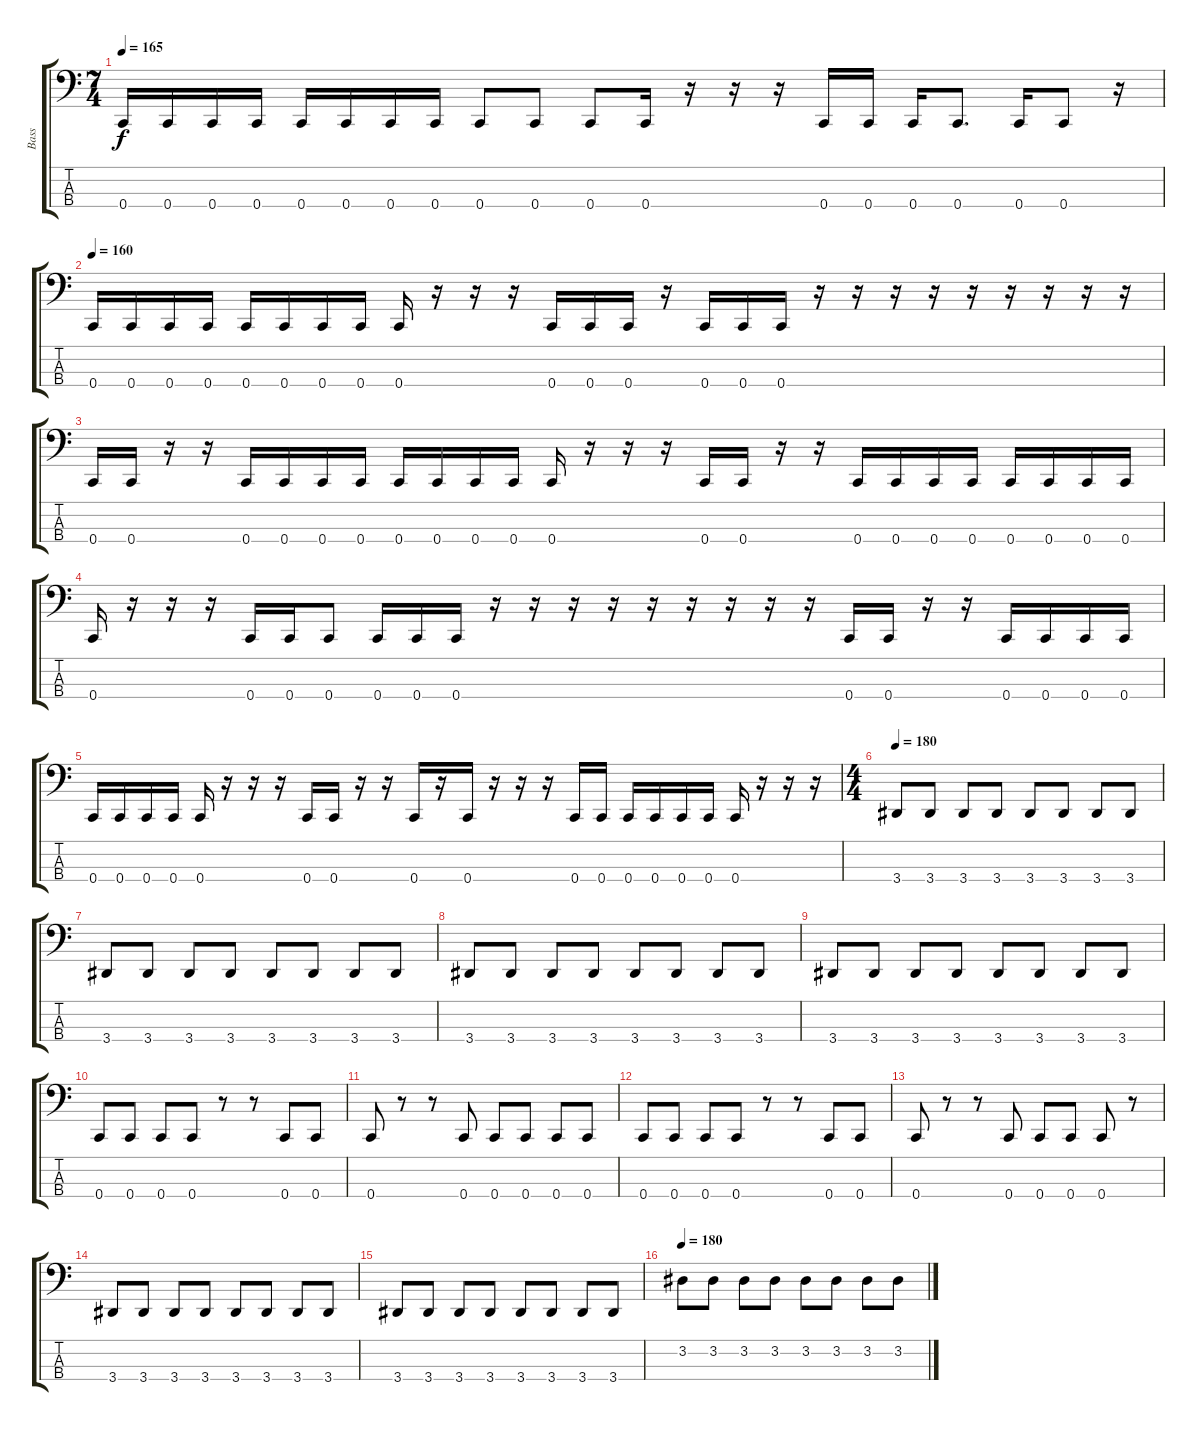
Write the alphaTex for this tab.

\track ("Bass" "Bass") {instrument slapbass1}
\staff {score tabs}
\tuning (F2 C2 G1 C1) {hide}
\ts (7 4)
\tempo 165
\clef f4
\ks c
0.4.16{dy f} 0.4.16 0.4.16 0.4.16 0.4.16 0.4.16 0.4.16 0.4.16 0.4.8 0.4.8 0.4.8 0.4.16 r.16 r.16 r.16 0.4.16 0.4.16 0.4.16 0.4.8{d} 0.4.16 0.4.8 r.16 |
\tempo 160
0.4.16 0.4.16 0.4.16 0.4.16 0.4.16 0.4.16 0.4.16 0.4.16 0.4.16 r.16 r.16 r.16 0.4.16 0.4.16 0.4.16 r.16 0.4.16 0.4.16 0.4.16 r.16 r.16 r.16 r.16 r.16 r.16 r.16 r.16 r.16 |
0.4.16 0.4.16 r.16 r.16 0.4.16 0.4.16 0.4.16 0.4.16 0.4.16 0.4.16 0.4.16 0.4.16 0.4.16 r.16 r.16 r.16 0.4.16 0.4.16 r.16 r.16 0.4.16 0.4.16 0.4.16 0.4.16 0.4.16 0.4.16 0.4.16 0.4.16 |
0.4.16 r.16 r.16 r.16 0.4.16 0.4.16 0.4.8 0.4.16 0.4.16 0.4.16 r.16 r.16 r.16 r.16 r.16 r.16 r.16 r.16 r.16 0.4.16 0.4.16 r.16 r.16 0.4.16 0.4.16 0.4.16 0.4.16 |
0.4.16 0.4.16 0.4.16 0.4.16 0.4.16 r.16 r.16 r.16 0.4.16 0.4.16 r.16 r.16 0.4.16 r.16 0.4.16 r.16 r.16 r.16 0.4.16 0.4.16 0.4.16 0.4.16 0.4.16 0.4.16 0.4.16 r.16 r.16 r.16 |
\ts (4 4)
\tempo 180
3.4.8 3.4.8 3.4.8 3.4.8 3.4.8 3.4.8 3.4.8 3.4.8 |
3.4.8 3.4.8 3.4.8 3.4.8 3.4.8 3.4.8 3.4.8 3.4.8 |
3.4.8 3.4.8 3.4.8 3.4.8 3.4.8 3.4.8 3.4.8 3.4.8 |
3.4.8 3.4.8 3.4.8 3.4.8 3.4.8 3.4.8 3.4.8 3.4.8 |
0.4.8 0.4.8 0.4.8 0.4.8 r.8 r.8 0.4.8 0.4.8 |
0.4.8 r.8 r.8 0.4.8 0.4.8 0.4.8 0.4.8 0.4.8 |
0.4.8 0.4.8 0.4.8 0.4.8 r.8 r.8 0.4.8 0.4.8 |
0.4.8 r.8 r.8 0.4.8 0.4.8 0.4.8 0.4.8 r.8 |
3.4.8 3.4.8 3.4.8 3.4.8 3.4.8 3.4.8 3.4.8 3.4.8 |
3.4.8 3.4.8 3.4.8 3.4.8 3.4.8 3.4.8 3.4.8 3.4.8 |
\tempo 180
3.2.8 3.2.8 3.2.8 3.2.8 3.2.8 3.2.8 3.2.8 3.2.8
